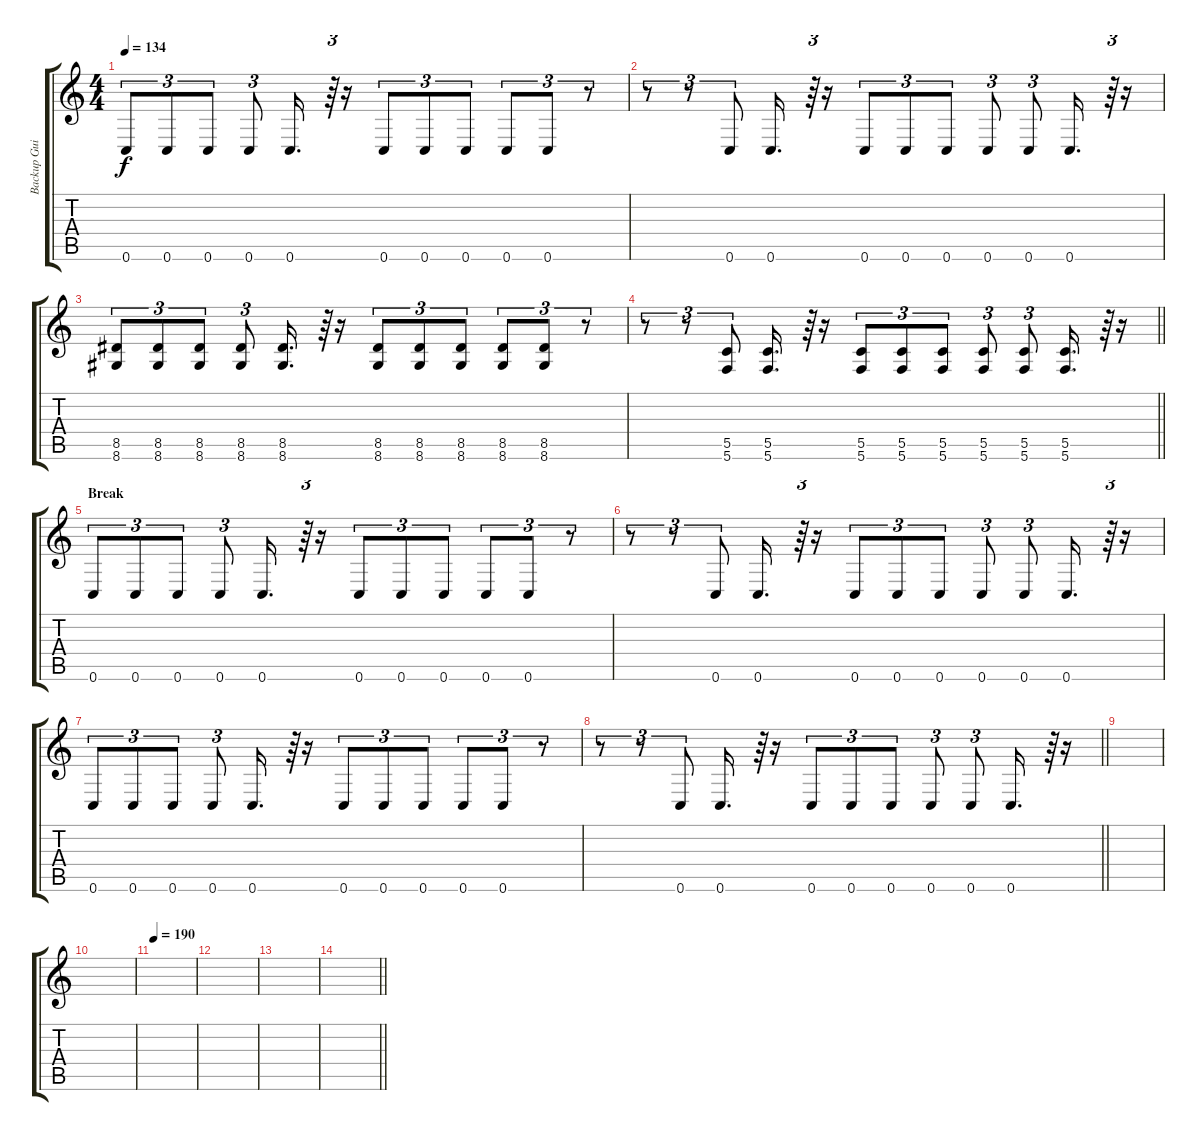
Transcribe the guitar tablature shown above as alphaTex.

\track ("Backup Guitar" "Backup Gui") {instrument overdrivenguitar}
\staff {score tabs}
\tuning (D4 A3 F3 C3 G2 C2) {hide}
\ts (4 4)
\tempo 134
\clef g2
\ks c
0.6.8{tu (3 2) dy f} 0.6.8{tu (3 2)} 0.6.8{tu (3 2)} 0.6.8{tu (3 2)} 0.6.16{d} r.64{tu (3 2)} r.16 0.6.8{tu (3 2)} 0.6.8{tu (3 2)} 0.6.8{tu (3 2)} 0.6.8{tu (3 2)} 0.6.8{tu (3 2)} r.8{tu (3 2)} |
r.8{tu (3 2)} r.8{tu (3 2)} 0.6.8{tu (3 2)} 0.6.16{d} r.64{tu (3 2)} r.16 0.6.8{tu (3 2)} 0.6.8{tu (3 2)} 0.6.8{tu (3 2)} 0.6.8{tu (3 2)} 0.6.8{tu (3 2)} 0.6.16{d} r.64{tu (3 2)} r.16 |
(8.5 8.6).8{tu (3 2)} (8.5 8.6).8{tu (3 2)} (8.5 8.6).8{tu (3 2)} (8.5 8.6).8{tu (3 2)} (8.5 8.6).16{d} r.64{tu (3 2)} r.16 (8.5 8.6).8{tu (3 2)} (8.5 8.6).8{tu (3 2)} (8.5 8.6).8{tu (3 2)} (8.5 8.6).8{tu (3 2)} (8.5 8.6).8{tu (3 2)} r.8{tu (3 2)} |
\barLineRight lightlight
r.8{tu (3 2)} r.8{tu (3 2)} (5.5 5.6).8{tu (3 2)} (5.5 5.6).16{d} r.64{tu (3 2)} r.16 (5.5 5.6).8{tu (3 2)} (5.5 5.6).8{tu (3 2)} (5.5 5.6).8{tu (3 2)} (5.5 5.6).8{tu (3 2)} (5.5 5.6).8{tu (3 2)} (5.5 5.6).16{d} r.64{tu (3 2)} r.16 |
\section ("" "Break")
0.6.8{tu (3 2)} 0.6.8{tu (3 2)} 0.6.8{tu (3 2)} 0.6.8{tu (3 2)} 0.6.16{d} r.64{tu (3 2)} r.16 0.6.8{tu (3 2)} 0.6.8{tu (3 2)} 0.6.8{tu (3 2)} 0.6.8{tu (3 2)} 0.6.8{tu (3 2)} r.8{tu (3 2)} |
r.8{tu (3 2)} r.8{tu (3 2)} 0.6.8{tu (3 2)} 0.6.16{d} r.64{tu (3 2)} r.16 0.6.8{tu (3 2)} 0.6.8{tu (3 2)} 0.6.8{tu (3 2)} 0.6.8{tu (3 2)} 0.6.8{tu (3 2)} 0.6.16{d} r.64{tu (3 2)} r.16 |
0.6.8{tu (3 2)} 0.6.8{tu (3 2)} 0.6.8{tu (3 2)} 0.6.8{tu (3 2)} 0.6.16{d} r.64{tu (3 2)} r.16 0.6.8{tu (3 2)} 0.6.8{tu (3 2)} 0.6.8{tu (3 2)} 0.6.8{tu (3 2)} 0.6.8{tu (3 2)} r.8{tu (3 2)} |
\barLineRight lightlight
r.8{tu (3 2)} r.8{tu (3 2)} 0.6.8{tu (3 2)} 0.6.16{d} r.64{tu (3 2)} r.16 0.6.8{tu (3 2)} 0.6.8{tu (3 2)} 0.6.8{tu (3 2)} 0.6.8{tu (3 2)} 0.6.8{tu (3 2)} 0.6.16{d} r.64{tu (3 2)} r.16 |
\section ("" "")
|
|
\tempo 190
|
|
|
\barLineRight lightlight
